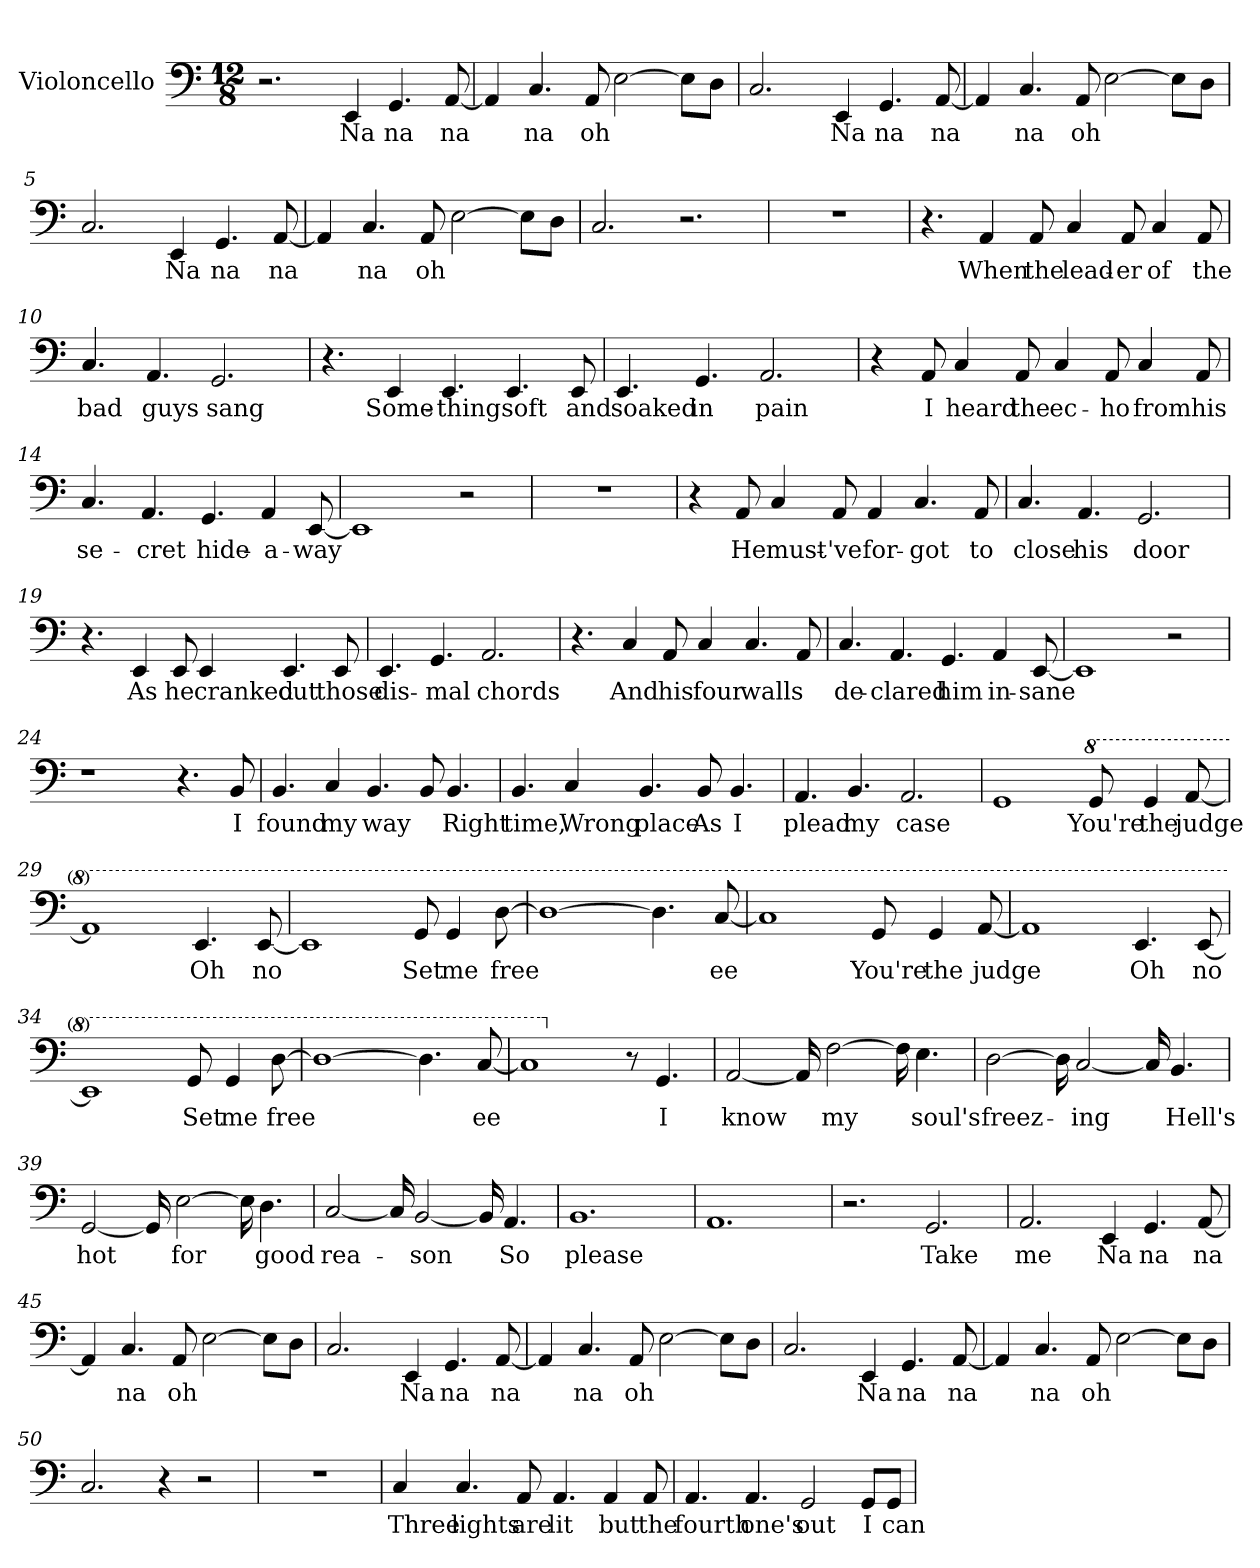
**kern	**text
*part1	*part1
*staff1	*staff1
*I"Violoncello	*
*I'Vc.	*
*clefF4	*
*k[]	*
*M12/8	*
*MM164	*
=1	=1
2.r	.
!	!LO:LY:b
4EE/	Na
!	!LO:LY:b
4.GG/	na
!	!LO:LY:b
[8AA/	na
=2	=2
4AA/]	.
!	!LO:LY:b
4.C/	na
!	!LO:LY:b
8AA/	oh
[2E\	.
8E\L]	.
8D\J	.
=3	=3
2.C/	.
!	!LO:LY:b
4EE/	Na
!	!LO:LY:b
4.GG/	na
!	!LO:LY:b
[8AA/	na
=4	=4
4AA/]	.
!	!LO:LY:b
4.C/	na
!	!LO:LY:b
8AA/	oh
[2E\	.
8E\L]	.
8D\J	.
=5	=5
2.C/	.
!	!LO:LY:b
4EE/	Na
!	!LO:LY:b
4.GG/	na
!	!LO:LY:b
[8AA/	na
!!LO:LB:g=z
=6	=6
4AA/]	.
!	!LO:LY:b
4.C/	na
!	!LO:LY:b
8AA/	oh
[2E\	.
8E\L]	.
8D\J	.
=7	=7
2.C/	.
2.r	.
=8	=8
1.r	.
=9	=9
4.r	.
!	!LO:LY:b
4AA/	When
!	!LO:LY:b
8AA/	the
!	!LO:LY:b
4C/	lead-
!	!LO:LY:b
8AA/	-er
!	!LO:LY:b
4C/	of
!	!LO:LY:b
8AA/	the
=10	=10
!	!LO:LY:b
4.C/	bad
!	!LO:LY:b
4.AA/	guys
!	!LO:LY:b
2.GG/	sang
!!LO:LB:g=z
=11	=11
4.r	.
!	!LO:LY:b
4EE/	Some-
!	!LO:LY:b
4.EE/	-thing
!	!LO:LY:b
4.EE/	soft
!	!LO:LY:b
8EE/	and
=12	=12
!	!LO:LY:b
4.EE/	soaked
!	!LO:LY:b
4.GG/	in
!	!LO:LY:b
2.AA/	pain
=13	=13
4r	.
!	!LO:LY:b
8AA/	I
!	!LO:LY:b
4C/	heard
!	!LO:LY:b
8AA/	the
!	!LO:LY:b
4C/	ec-
!	!LO:LY:b
8AA/	-ho
!	!LO:LY:b
4C/	from
!	!LO:LY:b
8AA/	his
=14	=14
!	!LO:LY:b
4.C/	se-
!	!LO:LY:b
4.AA/	-cret
!	!LO:LY:b
4.GG/	hide-
!	!LO:LY:b
4AA/	-a-
!	!LO:LY:b
[8EE/	-way
!!LO:LB:g=z
=15	=15
1EE]	.
2r	.
=16	=16
1.r	.
=17	=17
4r	.
!	!LO:LY:b
8AA/	He
!	!LO:LY:b
4C/	must-
!	!LO:LY:b
8AA/	-'ve
!	!LO:LY:b
4AA/	for-
!	!LO:LY:b
4.C/	-got
!	!LO:LY:b
8AA/	to
=18	=18
!	!LO:LY:b
4.C/	close
!	!LO:LY:b
4.AA/	his
!	!LO:LY:b
2.GG/	door
=19	=19
4.r	.
!	!LO:LY:b
4EE/	As
!	!LO:LY:b
8EE/	he
!	!LO:LY:b
4EE/	cranked
!	!LO:LY:b
4.EE/	out
!	!LO:LY:b
8EE/	those
!!LO:LB:g=z
=20	=20
!	!LO:LY:b
4.EE/	dis-
!	!LO:LY:b
4.GG/	-mal
!	!LO:LY:b
2.AA/	chords
=21	=21
4.r	.
!	!LO:LY:b
4C/	And
!	!LO:LY:b
8AA/	his
!	!LO:LY:b
4C/	four
!	!LO:LY:b
4.C/	walls
8AA/	.
=22	=22
!	!LO:LY:b
4.C/	-de-
!	!LO:LY:b
4.AA/	-clared
!	!LO:LY:b
4.GG/	him
!	!LO:LY:b
4AA/	in-
!	!LO:LY:b
[8EE/	-sane
=23	=23
1EE]	.
2r	.
=24	=24
1r	.
4.r	.
!	!LO:LY:b
8BB/	I
!!LO:LB:g=z
=25	=25
!	!LO:LY:b
4.BB/	found
!	!LO:LY:b
4C/	my
!	!LO:LY:b
4.BB/	way
8BB/	.
!	!LO:LY:b
4.BB/	Right
=26	=26
!	!LO:LY:b
4.BB/	time,
!	!LO:LY:b
4C/	Wrong
!	!LO:LY:b
4.BB/	place
!	!LO:LY:b
8BB/	As
!	!LO:LY:b
4.BB/	I
=27	=27
!	!LO:LY:b
4.AA/	plead
!	!LO:LY:b
4.BB/	my
!	!LO:LY:b
2.AA/	case
=28	=28
1GG	.
*8va	*
!	!LO:LY:b
8G/	You're
!	!LO:LY:b
4G/	the
!	!LO:LY:b
[8A/	judge
!!LO:LB:g=z
=29	=29
1A]	.
!	!LO:LY:b
4.E/	Oh
!	!LO:LY:b
[8E/	no
=30	=30
1E]	.
!	!LO:LY:b
8G/	Set
!	!LO:LY:b
4G/	me
!	!LO:LY:b
[8d\	-free
=31	=31
1d_	.
4.d\]	.
!	!LO:LY:b
[8c/	ee
=32	=32
1c]	.
!	!LO:LY:b
8G/	You're
!	!LO:LY:b
4G/	the
!	!LO:LY:b
[8A/	judge
=33	=33
1A]	.
!	!LO:LY:b
4.E/	Oh
!	!LO:LY:b
[8E/	no
!!LO:LB:g=z
=34	=34
1E]	.
!	!LO:LY:b
8G/	Set
!	!LO:LY:b
4G/	me
!	!LO:LY:b
[8d\	free
=35	=35
1d_	.
4.d\]	.
!	!LO:LY:b
[8c/	ee
=36	=36
1c]	.
*X8va	*
8r	.
!	!LO:LY:b
4.GG/	I
=37	=37
!	!LO:LY:b
[2AA/	know
16AA/]	.
!	!LO:LY:b
[2F\	my
16F\]	.
!	!LO:LY:b
4.E\	soul's
=38	=38
!	!LO:LY:b
[2D\	freez-
16D\]	.
!	!LO:LY:b
[2C/	-ing
16C/]	.
!	!LO:LY:b
4.BB/	Hell's
!!LO:LB:g=z
=39	=39
!	!LO:LY:b
[2GG/	hot
16GG/]	.
!	!LO:LY:b
[2E\	for
16E\]	.
!	!LO:LY:b
4.D\	good
=40	=40
!	!LO:LY:b
[2C/	rea-
16C/]	.
!	!LO:LY:b
[2BB/	-son
16BB/]	.
!	!LO:LY:b
4.AA/	So
=41	=41
!	!LO:LY:b
1.BB	please
=42	=42
1.AA	.
=43	=43
2.r	.
!	!LO:LY:b
2.GG/	Take
!!LO:PB:g=z
=44	=44
!	!LO:LY:b
2.AA/	me
!	!LO:LY:b
4EE/	Na
!	!LO:LY:b
4.GG/	na
!	!LO:LY:b
[8AA/	na
=45	=45
4AA/]	.
!	!LO:LY:b
4.C/	na
!	!LO:LY:b
8AA/	oh
[2E\	.
8E\L]	.
8D\J	.
=46	=46
2.C/	.
!	!LO:LY:b
4EE/	Na
!	!LO:LY:b
4.GG/	na
!	!LO:LY:b
[8AA/	na
=47	=47
4AA/]	.
!	!LO:LY:b
4.C/	na
!	!LO:LY:b
8AA/	oh
[2E\	.
8E\L]	.
8D\J	.
=48	=48
2.C/	.
!	!LO:LY:b
4EE/	Na
!	!LO:LY:b
4.GG/	na
!	!LO:LY:b
[8AA/	na
!!LO:LB:g=z
=49	=49
4AA/]	.
!	!LO:LY:b
4.C/	na
!	!LO:LY:b
8AA/	oh
[2E\	.
8E\L]	.
8D\J	.
=50	=50
2.C/	.
4r	.
2r	.
=51	=51
1.r	.
=52	=52
!	!LO:LY:b
4C/	Three
!	!LO:LY:b
4.C/	lights
!	!LO:LY:b
8AA/	are
!	!LO:LY:b
4.AA/	lit
!	!LO:LY:b
4AA/	but
!	!LO:LY:b
8AA/	the
=53	=53
!	!LO:LY:b
4.AA/	fourth
!	!LO:LY:b
4.AA/	one's
!	!LO:LY:b
2GG/	out
!	!LO:LY:b
8GG/L	I
!	!LO:LY:b
8GG/J	can
=	=
*-	*-
